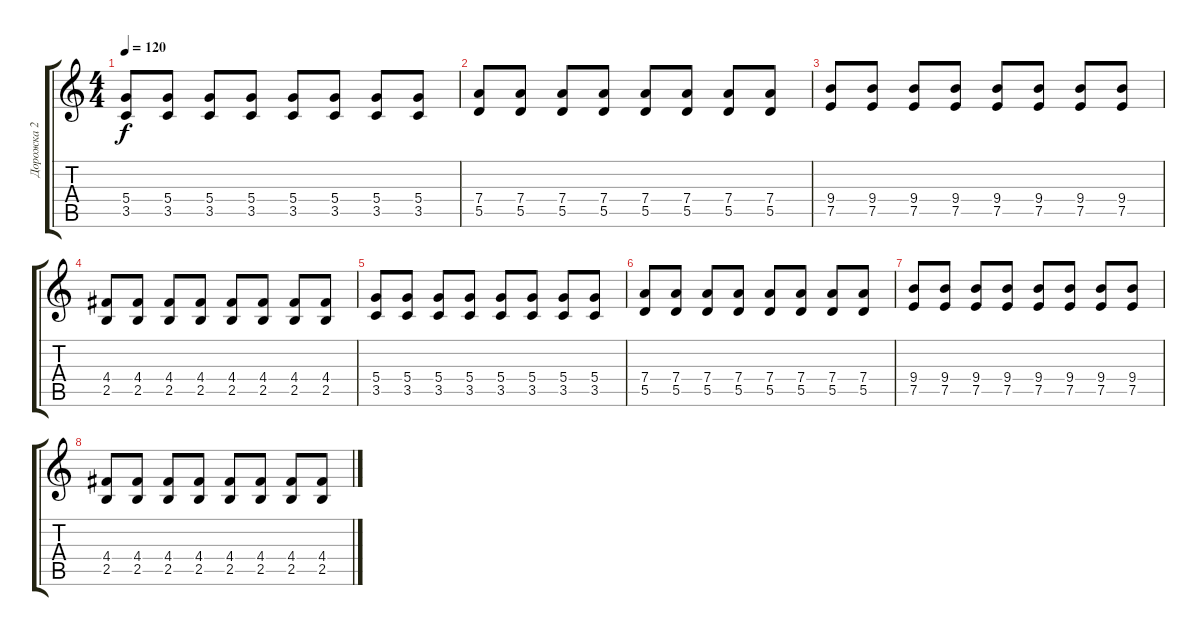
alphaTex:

\track ("Дорожка 2" "Дорожка 2") {instrument acousticguitarnylon}
\staff {score tabs}
\tuning (E4 B3 G3 D3 A2 E2) {hide}
\ts (4 4)
\tempo 120
\clef g2
\ks c
(5.4 3.5).8{dy f} (5.4 3.5).8 (5.4 3.5).8 (5.4 3.5).8 (5.4 3.5).8 (5.4 3.5).8 (5.4 3.5).8 (5.4 3.5).8 |
(7.4 5.5).8 (7.4 5.5).8 (7.4 5.5).8 (7.4 5.5).8 (7.4 5.5).8 (7.4 5.5).8 (7.4 5.5).8 (7.4 5.5).8 |
(9.4 7.5).8 (9.4 7.5).8 (9.4 7.5).8 (9.4 7.5).8 (9.4 7.5).8 (9.4 7.5).8 (9.4 7.5).8 (9.4 7.5).8 |
(4.4 2.5).8 (4.4 2.5).8 (4.4 2.5).8 (4.4 2.5).8 (4.4 2.5).8 (4.4 2.5).8 (4.4 2.5).8 (4.4 2.5).8 |
(5.4 3.5).8 (5.4 3.5).8 (5.4 3.5).8 (5.4 3.5).8 (5.4 3.5).8 (5.4 3.5).8 (5.4 3.5).8 (5.4 3.5).8 |
(7.4 5.5).8 (7.4 5.5).8 (7.4 5.5).8 (7.4 5.5).8 (7.4 5.5).8 (7.4 5.5).8 (7.4 5.5).8 (7.4 5.5).8 |
(9.4 7.5).8 (9.4 7.5).8 (9.4 7.5).8 (9.4 7.5).8 (9.4 7.5).8 (9.4 7.5).8 (9.4 7.5).8 (9.4 7.5).8 |
(4.4 2.5).8 (4.4 2.5).8 (4.4 2.5).8 (4.4 2.5).8 (4.4 2.5).8 (4.4 2.5).8 (4.4 2.5).8 (4.4 2.5).8
